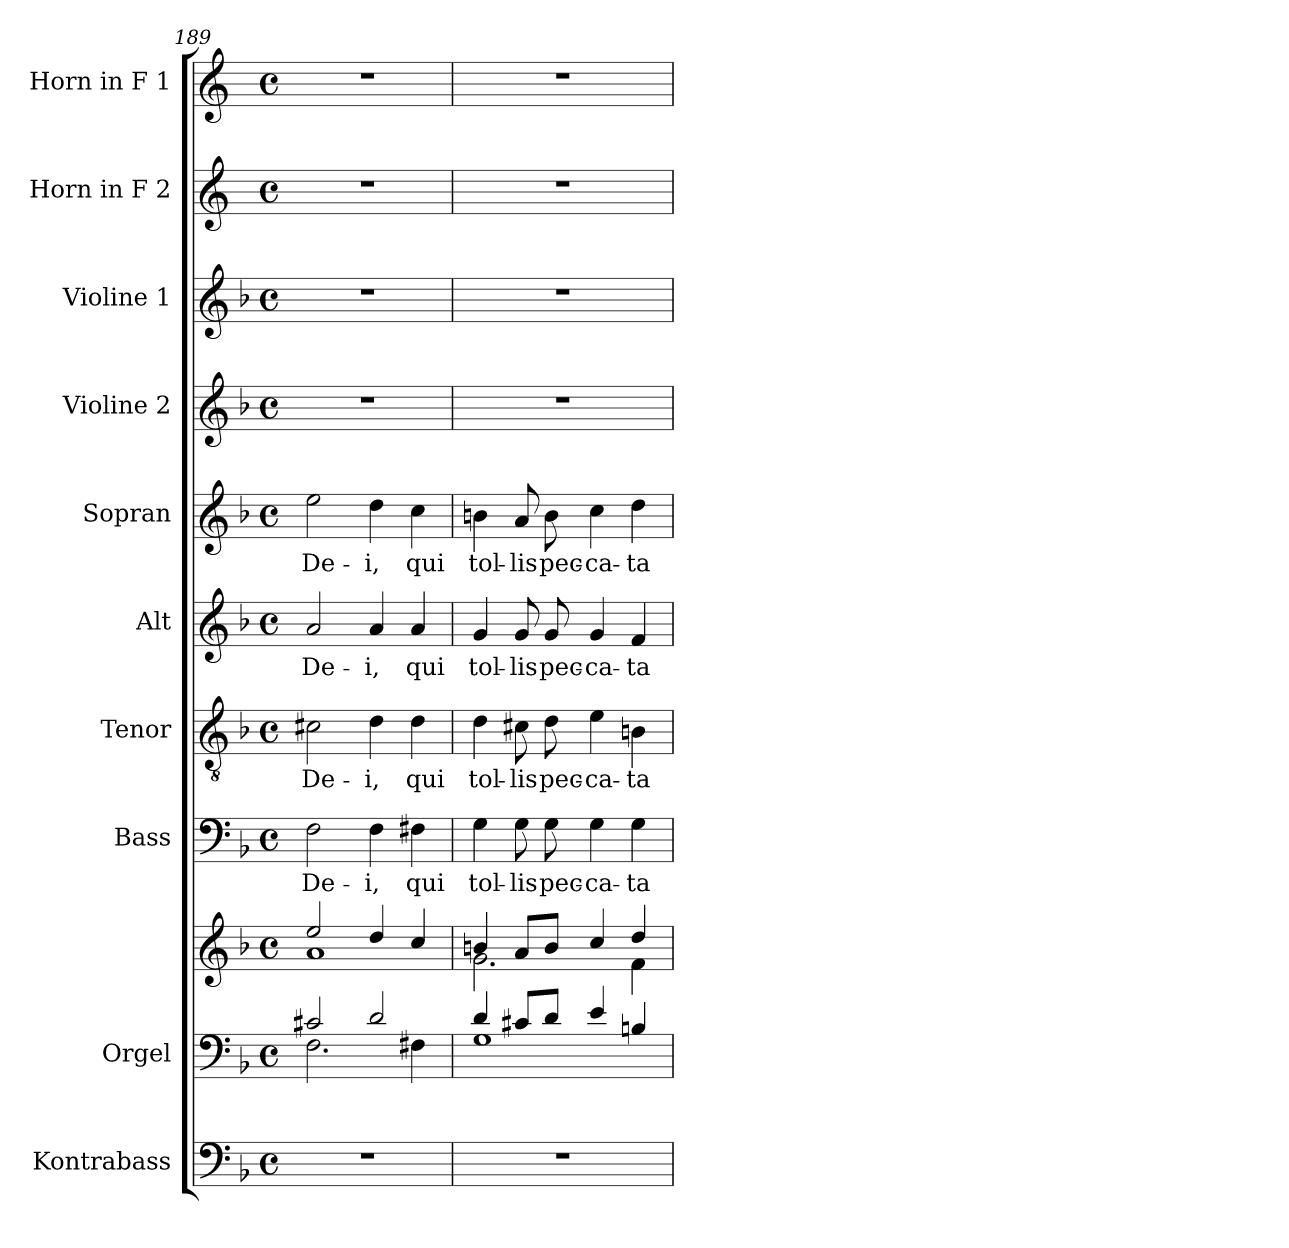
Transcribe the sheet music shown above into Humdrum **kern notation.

**kern	**kern	**kern	**kern	**text	**kern	**text	**kern	**text	**kern	**text	**kern	**kern	**kern	**kern
*part10	*part9	*part9	*part8	*part8	*part7	*part7	*part6	*part6	*part5	*part5	*part4	*part3	*part2	*part1
*staff11	*staff10	*staff9	*staff8	*staff8	*staff7	*staff7	*staff6	*staff6	*staff5	*staff5	*staff4	*staff3	*staff2	*staff1
*I"Kontrabass	*I"Orgel	*	*I"Bass	*	*I"Tenor	*	*I"Alt	*	*I"Sopran	*	*I"Violine 2	*I"Violine 1	*I"Horn in F 2	*I"Horn in F 1
*I'Kb.	*	*	*I'B.	*	*I'T.	*	*I'A.	*	*I'S.	*	*I'Vl. 2	*I'Vl. 1	*	*
*clefF4	*clefF4	*clefG2	*clefF4	*	*clefGv2	*	*clefG2	*	*clefG2	*	*clefG2	*clefG2	*clefG2	*clefG2
*ITrd7c12	*	*	*	*	*	*	*	*	*	*	*	*	*ITrd4c7	*ITrd4c7
*k[b-]	*k[b-]	*k[b-]	*k[b-]	*	*k[b-]	*	*k[b-]	*	*k[b-]	*	*k[b-]	*k[b-]	*k[b-]	*k[b-]
*F:	*F:	*F:	*F:	*	*F:	*	*F:	*	*F:	*	*F:	*F:	*F:	*F:
*M4/4	*M4/4	*M4/4	*M4/4	*	*M4/4	*	*M4/4	*	*M4/4	*	*M4/4	*M4/4	*M4/4	*M4/4
*met(c)	*met(c)	*met(c)	*met(c)	*	*met(c)	*	*met(c)	*	*met(c)	*	*met(c)	*met(c)	*met(c)	*met(c)
=189	=189	=189	=189	=189	=189	=189	=189	=189	=189	=189	=189	=189	=189	=189
*	*^	*^	*	*	*	*	*	*	*	*	*	*	*	*
!	!	!	!	!	!	!LO:LY:b	!	!LO:LY:b	!	!LO:LY:b	!	!LO:LY:b	!	!	!	!
1r	2c#X!/	2.F!\	2ee!/	1a!	2F\	De-	2c#X\	De-	2a/	De-	2ee\	De-	1r	1r	1r	1r
!	!	!	!	!	!	!LO:LY:b	!	!LO:LY:b	!	!LO:LY:b	!	!LO:LY:b	!	!	!	!
.	2d!/	.	4dd!/	.	4F\	-i,	4d\	-i,	4a/	-i,	4dd\	-i,	.	.	.	.
!	!	!	!	!	!	!LO:LY:b	!	!LO:LY:b	!	!LO:LY:b	!	!LO:LY:b	!	!	!	!
.	.	4F#X!\	4cc!/	.	4F#X\	qui	4d\	qui	4a/	qui	4cc\	qui	.	.	.	.
=190	=190	=190	=190	=190	=190	=190	=190	=190	=190	=190	=190	=190	=190	=190	=190	=190
!	!	!	!	!	!	!LO:LY:b	!	!LO:LY:b	!	!LO:LY:b	!	!LO:LY:b	!	!	!	!
1r	4d!/	1G!	4bn!/	2.g!\	4G\	tol-	4d\	tol-	4g/	tol-	4bn\	tol-	1r	1r	1r	1r
!	!	!	!	!	!	!LO:LY:b	!	!LO:LY:b	!	!LO:LY:b	!	!LO:LY:b	!	!	!	!
.	8c#X!/L	.	8a!/L	.	8G\	-lis	8c#X\	-lis	8g/	-lis	8a/	-lis	.	.	.	.
!	!	!	!	!	!	!LO:LY:b	!	!LO:LY:b	!	!LO:LY:b	!	!LO:LY:b	!	!	!	!
.	8d!/J	.	8b!/J	.	8G\	pec-	8d\	pec-	8g/	pec-	8b\	pec-	.	.	.	.
!	!	!	!	!	!	!LO:LY:b	!	!LO:LY:b	!	!LO:LY:b	!	!LO:LY:b	!	!	!	!
.	4e!/	.	4cc!/	.	4G\	-ca-	4e\	-ca-	4g/	-ca-	4cc\	-ca-	.	.	.	.
!	!	!	!	!	!	!LO:LY:b	!	!LO:LY:b	!	!LO:LY:b	!	!LO:LY:b	!	!	!	!
.	4Bn!/	.	4dd!/	4f!\	4G\	-ta	4Bn\	-ta	4f/	-ta	4dd\	-ta	.	.	.	.
*	*v	*v	*	*	*	*	*	*	*	*	*	*	*	*	*	*
*	*	*v	*v	*	*	*	*	*	*	*	*	*	*	*	*
=	=	=	=	=	=	=	=	=	=	=	=	=	=	=
*-	*-	*-	*-	*-	*-	*-	*-	*-	*-	*-	*-	*-	*-	*-
